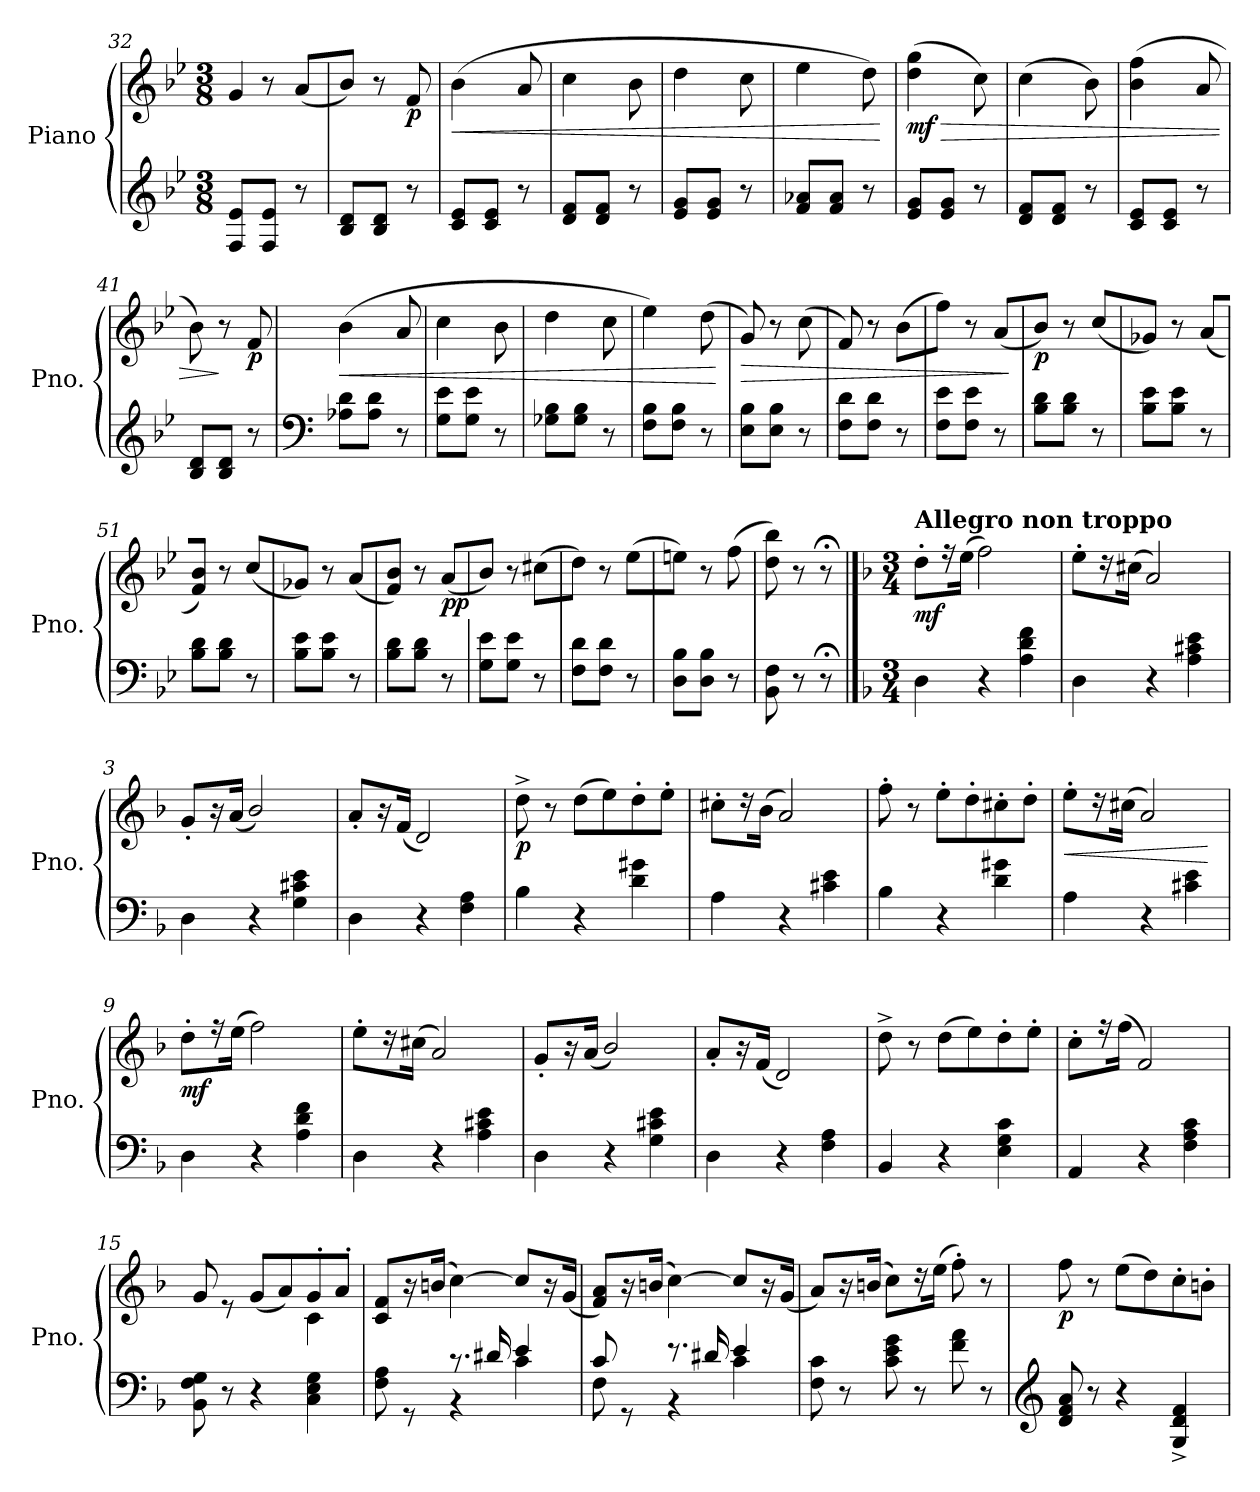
**kern	**kern	**dynam
*part1	*part1	*part1
*staff2	*staff1	*staff1/2
*I"Piano	*	*
*I'Pno.	*	*
*clefG2	*clefG2	*
*k[b-e-]	*k[b-e-]	*
*M3/8	*M3/8	*
=32	=32	=32
8F/ 8e-/L	8g/J	.
8F/ 8e-/J	8r	.
8r	(<8a/L	.
=33	=33	=33
8B-/ 8d/L	8b-/J)	.
8B-/ 8d/J	8r	.
!	!	!LO:DY:b
8r	8f/	p
!!LO:LB:g=z
=34	=34	=34
!	!	!LO:HP:b
8c/ 8e-/L	(>4b-\	<
8c/ 8e-/J	.	.
8r	8a/	.
=35	=35	=35
8d/ 8f/L	4cc\	.
8d/ 8f/J	.	.
8r	8b-\	.
=36	=36	=36
8e-/ 8g/L	4dd\	.
8e-/ 8g/J	.	.
8r	8cc\	.
=37	=37	=37
8f/ 8a-X/L	4ee-\	.
8f/ 8a-/J	.	.
8r	8dd\)	.
.	.	[
=38	=38	=38
!	!	!LO:HP:b
!	!	!LO:DY:n=1:b
8e-/ 8g/L	(>4dd\ 4gg\	> mf
8e-/ 8g/J	.	.
8r	8cc\)	.
=39	=39	=39
8d/ 8f/L	(>4cc\	.
8d/ 8f/J	.	.
8r	8b-\)	.
=40	=40	=40
8c/ 8e-/L	(>4b-\ 4ff\	.
8c/ 8e-/J	.	.
8r	8a/	.
=41	=41	=41
8B-/ 8d/L	8b-\)	.
8B-/ 8d/J	8r	]
!	!	!LO:DY:b
8r	8f/	p
=42	=42	=42
*clefF4	*	*
!	!	!LO:HP:b
8A-X\ 8d\L	(>4b-\	<
8A-\ 8d\J	.	.
8r	8a/	.
=43	=43	=43
8G\ 8e-\L	4cc\	.
8G\ 8e-\J	.	.
8r	8b-\	.
=44	=44	=44
8G-X\ 8B-\L	4dd\	.
8G-\ 8B-\J	.	.
8r	8cc\	.
=45	=45	=45
8F\ 8B-\L	4ee-\)	.
8F\ 8B-\J	.	.
8r	(>8dd\	.
.	.	[
=46	=46	=46
!	!	!LO:HP:b
8E-\ 8B-\L	8g/)	>
8E-\ 8B-\J	8r	.
8r	(>8cc\	.
!!LO:LB:g=z
=47	=47	=47
8F\ 8d\L	8f/)	.
8F\ 8d\J	8r	.
8r	(>8b-\L	.
=48	=48	=48
8F\ 8e-\L	8ff\J)	.
8F\ 8e-\J	8r	.
8r	(<8a/L	.
.	.	]
=49	=49	=49
!	!	!LO:DY:b
8B-\ 8d\L	8b-/J)	p
8B-\ 8d\J	8r	.
8r	(<8cc/L	.
=50	=50	=50
8B-\ 8e-\L	8g-X/J)	.
8B-\ 8e-\J	8r	.
8r	(<8a/L	.
=51	=51	=51
8B-\ 8d\L	8f/ 8b-/J)	.
8B-\ 8d\J	8r	.
8r	(<8cc/L	.
=52	=52	=52
8B-\ 8e-\L	8g-X/J)	.
8B-\ 8e-\J	8r	.
8r	(<8a/L	.
=53	=53	=53
8B-\ 8d\L	8f/ 8b-/J)	.
8B-\ 8d\J	8r	.
!	!	!LO:DY:b
8r	(<8a/L	pp
=54	=54	=54
8G\ 8e-\L	8b-/J)	.
8G\ 8e-\J	8r	.
8r	(>8cc#X\L	.
=55	=55	=55
8F\ 8d\L	8dd\J)	.
8F\ 8d\J	8r	.
8r	(>8ee-\L	.
=56	=56	=56
8D\ 8B-\L	8een\J)	.
8D\ 8B-\J	8r	.
8r	(>8ff\	.
=57	=57	=57
8BB-\ 8F\	8dd\ 8bb-\)	.
8r	8r	.
8r;<	8r;<	.
!!LO:PB:g=z
==1	==1	==1
*k[b-]	*k[b-]	*
*M3/4	*M3/4	*
!	!LO:TX:a:B:t=Allegro non troppo	!
!	!	!LO:DY:b
4D\	8dd'\L	mf
.	16rff	.
.	(>16ee\Jk	.
4r	2ff\)	.
4A\ 4d\ 4f\	.	.
=2	=2	=2
4D\	8ee'\L	.
.	16rdd	.
.	(>16cc#X\Jk	.
4r	2a/)	.
4A\ 4c#X\ 4e\	.	.
=3	=3	=3
4D\	8g'/L	.
.	16r	.
.	(<16a/Jk	.
4r	2b-/)	.
4G\ 4c#X\ 4e\	.	.
=4	=4	=4
4D\	8a'/L	.
.	16r	.
.	(<16f/Jk	.
4r	2d/)	.
4F\ 4A\	.	.
=5	=5	=5
!	!	!LO:DY:b
4B-\	8dd^\	p
.	8r	.
4r	(>8dd\L	.
.	8ee\)	.
4d\ 4g#X\	8dd'\	.
.	8ee'\J	.
=6	=6	=6
4A\	8cc#X'\L	.
.	16rdd	.
.	(>16b-\Jk	.
4r	2a/)	.
4c#X\ 4e\	.	.
=7	=7	=7
4B-\	8ff'\	.
.	8r	.
4r	8ee'\L	.
.	8dd'\	.
4d\ 4g#X\	8cc#X'\	.
.	8dd'\J	.
!!LO:LB:g=z
=8	=8	=8
!	!	!LO:HP:b
4A\	8ee'\L	<
.	16rdd	.
.	(>16cc#X\Jk	.
4r	2a/)	.
4c#X\ 4e\	.	.
.	.	[
=9	=9	=9
!	!	!LO:DY:b
4D\	8dd'\L	mf
.	16rff	.
.	(>16ee\Jk	.
4r	2ff\)	.
4A\ 4d\ 4f\	.	.
=10	=10	=10
4D\	8ee'\L	.
.	16rdd	.
.	(>16cc#X\Jk	.
4r	2a/)	.
4A\ 4c#X\ 4e\	.	.
=11	=11	=11
4D\	8g'/L	.
.	16r	.
.	(<16a/Jk	.
4r	2b-/)	.
4G\ 4c#X\ 4e\	.	.
=12	=12	=12
4D\	8a'/L	.
.	16r	.
.	(<16f/Jk	.
4r	2d/)	.
4F\ 4A\	.	.
=13	=13	=13
4BB-/	8dd^\	.
.	8r	.
4r	(>8dd\L	.
.	8ee\)	.
4E\ 4G\ 4c\	8dd'\	.
.	8ee'\J	.
=14	=14	=14
4AA/	8cc'\L	.
.	16rff	.
.	(>16ff\Jk	.
4r	2f/)	.
4F\ 4A\ 4c\	.	.
!!LO:LB:g=z
=15	=15	=15
*	*^	*
8BB-\ 8F\ 8G\	8g/	2ryy	.
8r	8re	.	.
4r	(<8g/L	.	.
.	8a/)	.	.
4C\ 4E\ 4G\	8g'/	4c\	.
.	8a'/J	.	.
*	*v	*v	*
=16	=16	=16
*^	*	*
8F\ 8A\	4ryy	8c/ 8f/L	.
8rGG	.	16r	.
.	.	(>16bn/Jk	.
8.r	4r	[4cc\)	.
16d#X/	.	.	.
4e/	4c\	8cc/L]	.
.	.	16r	.
.	.	(<16g/Jk	.
=17	=17	=17	=17
8c/	8F\	8f/ 8a/L)	.
8rGG	8ryy	16r	.
.	.	(>16bn/Jk	.
8.r	4r	[4cc\)	.
16d#X/	.	.	.
4e/	4c\	8cc/L]	.
.	.	16r	.
.	.	(<16g/Jk	.
*v	*v	*	*
=18	=18	=18
8F\ 8c\	8a/L)	.
8r	16r	.
.	(>16bn/Jk	.
8c\ 8e\ 8g\	8cc\L)	.
8r	16rdd	.
.	(>16ee\Jk	.
8f\ 8a\	8ff'\)	.
8r	8r	.
=19	=19	=19
*clefG2	*	*
!	!	!LO:DY:b
8d/ 8f/ 8a/	8ff\	p
8r	8r	.
4r	(>8ee\L	.
.	8dd\)	.
4G/^ 4d/^ 4f/^	8cc'\	.
.	8bn'\J	.
=	=	=
*-	*-	*-
